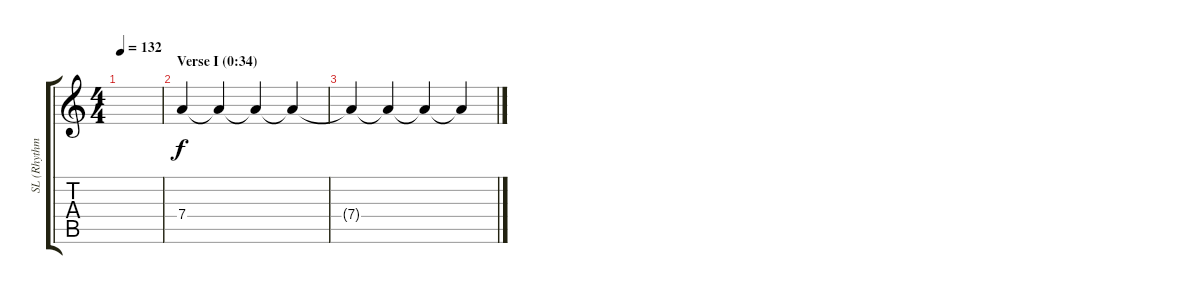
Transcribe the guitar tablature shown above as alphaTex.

\track ("SL (Rhythm)" "SL (Rhythm") {instrument overdrivenguitar}
\staff {score tabs}
\tuning (E4 B3 G3 D3 A2 E2) {hide}
\ts (4 4)
\tempo 132
\clef g2
\ks c
|
\section ("" "Verse I (0:34)")
7.4.4 7.4{t}.4 7.4{t}.4 7.4{t}.4 |
7.4{t}.4 7.4{t}.4 7.4{t}.4 7.4{t}.4
